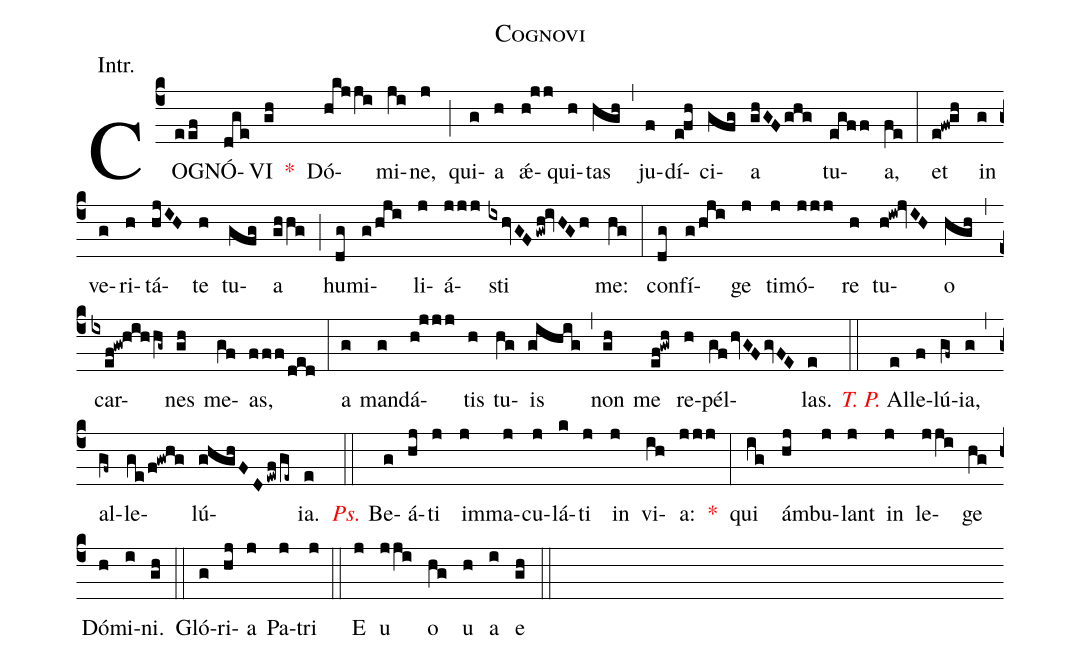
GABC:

name:Cognovi;
annotation:Intr.;
mode:III.;
office-part:Introit;
%%
(c4) CO(eef)GNÓ(dge)VI(gh) <v>\red{*}</v>() Dó(hkjji)mi(ji)ne,(j) (;) qui(g)a(h) <sp>'ae</sp>(h!jj)qui(h)tas(hgh) (,) ju(f)dí(e!fh)ci(gfg)a(ghGFghg) tu(egff)a,(fe) (:) et(e!fw!gh) in(g) ve(g)ri(h)tá(hjIH)te(h) tu(gfg)a(ghhg) (;) hu(dg)mi(g/hji)li(j)á(jjj)sti(ixhvGFgwh!ivHGh) me:(hg) (:) con(dg)fí(g/hji)ge(j) ti(j)mó(jjj)re(h) tu(h!iw!jvIH)o(hgh) (,) car(ixef!gw!hihhg~)nes(gh) me(gf)as,(fff/ded) (:) a(g) man(g)dá(h!jjj)tis(h) tu(hg)is(gihig) (,) non(gh) me(ef!gwh) re(h)pél(gfhvGFgvFE)las.(e) (::) <v>\redit{T. P.}</v> Al(e)le(f)lú(gf~)ia,(g) (,) al(gf~)le(ge/f!gwhg)lú(ghghFDewf/ge~)ia.(e) (::) <v>\redit{Ps.}</v> Be(g)á(hj)ti(j) im(j)ma(j)cu(j)lá(k)ti(j) in(j) vi(ih)a:(jjj) <v>\red{*}</v>(:) qui(ig) ám(hj)bu(j)lant(j) in(j) le(jji)ge(hg) Dó(h)mi(i)ni.(gh) (::) Gló(g)ri(hj)a(j) Pa(j)tri(j) (::) E(j) u(jji) o(hg) u(h) a(i) e(gh) (::)
